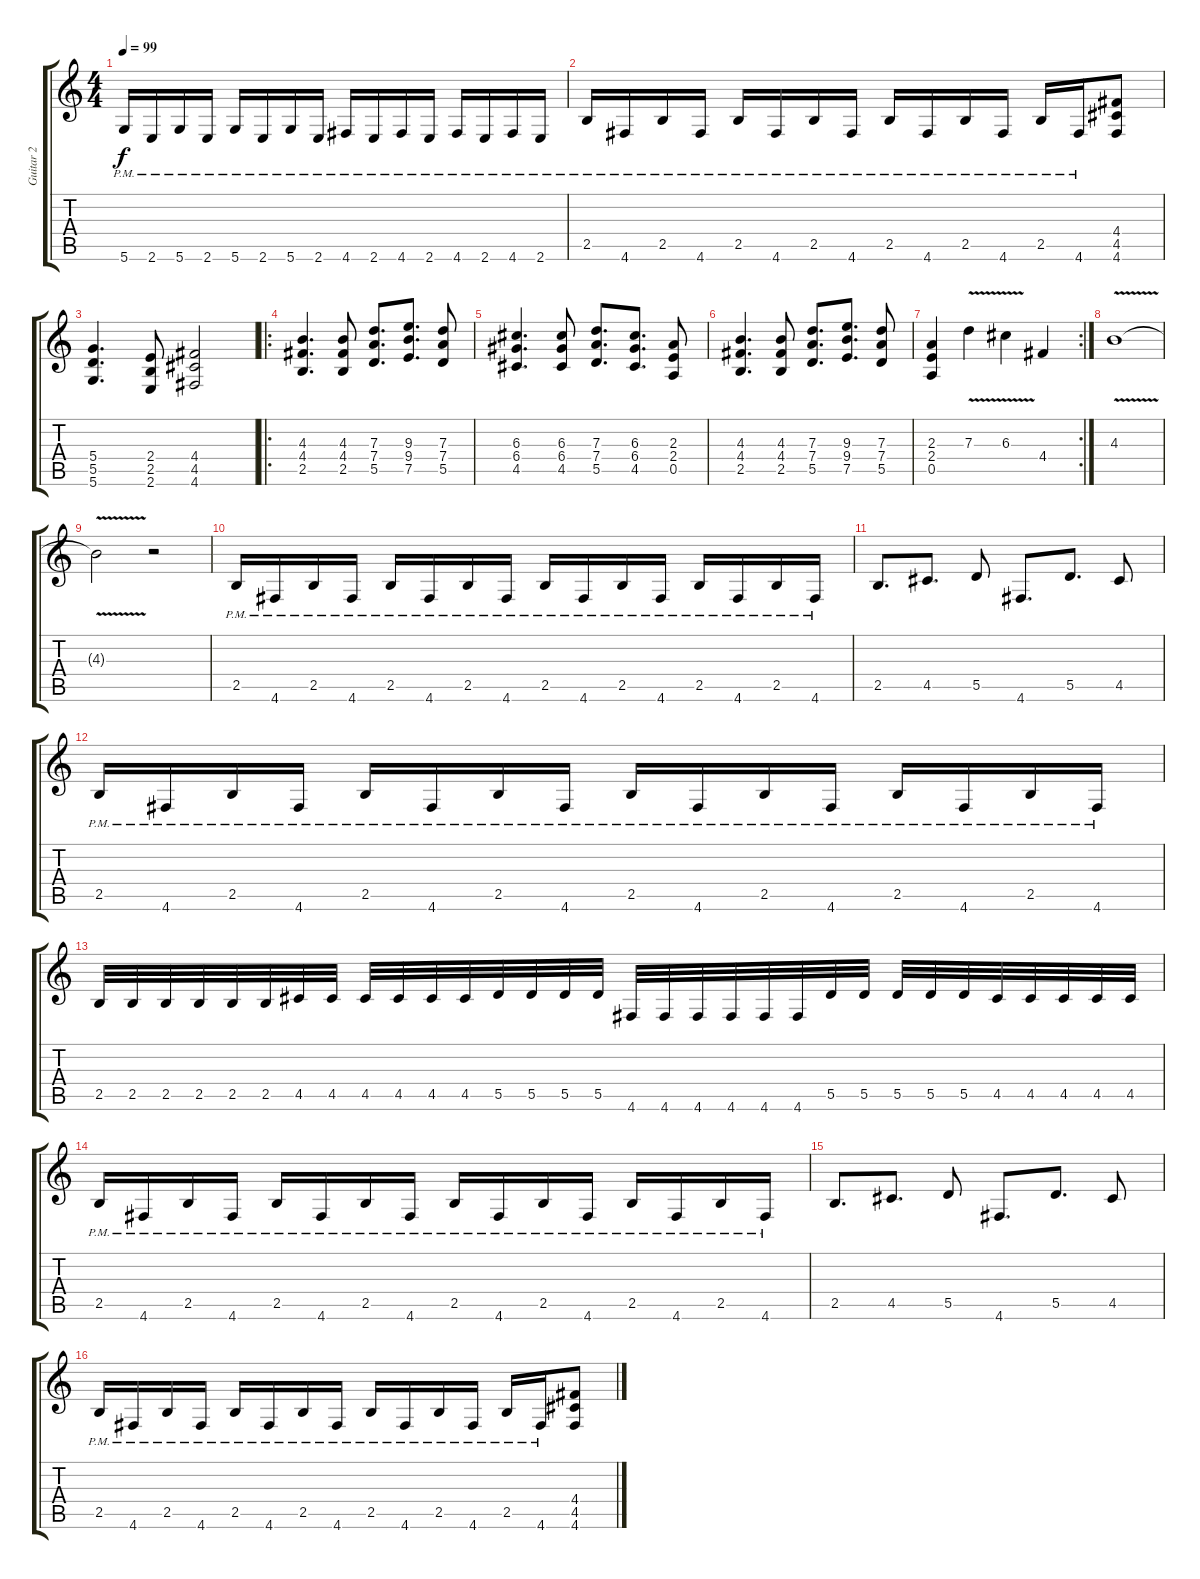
\track ("Guitar 2" "Guitar 2") {solo instrument distortionguitar}
\staff {score tabs}
\tuning (E4 B3 G3 D3 A2 D2) {hide}
\ts (4 4)
\tempo 99
\clef g2
\ks c
5.6{pm}.16{dy f} 2.6{pm}.16 5.6{pm}.16 2.6{pm}.16 5.6{pm}.16 2.6{pm}.16 5.6{pm}.16 2.6{pm}.16 4.6{pm}.16 2.6{pm}.16 4.6{pm}.16 2.6{pm}.16 4.6{pm}.16 2.6{pm}.16 4.6{pm}.16 2.6{pm}.16 |
2.5{pm}.16 4.6{pm}.16 2.5{pm}.16 4.6{pm}.16 2.5{pm}.16 4.6{pm}.16 2.5{pm}.16 4.6{pm}.16 2.5{pm}.16 4.6{pm}.16 2.5{pm}.16 4.6{pm}.16 2.5{pm}.16 4.6{pm}.16 (4.4 4.5 4.6).8 |
(5.4 5.5 5.6).4{d} (2.4 2.5 2.6).8 (4.4 4.5 4.6).2 |
\ro
(4.3 4.4 2.5).4{d} (4.3 4.4 2.5).8 (7.3 7.4 5.5).8{d} (9.3 9.4 7.5).8{d} (7.3 7.4 5.5).8 |
(6.3 6.4 4.5).4{d} (6.3 6.4 4.5).8 (7.3 7.4 5.5).8{d} (6.3 6.4 4.5).8{d} (2.3 2.4 0.5).8 |
(4.3 4.4 2.5).4{d} (4.3 4.4 2.5).8 (7.3 7.4 5.5).8{d} (9.3 9.4 7.5).8{d} (7.3 7.4 5.5).8 |
\rc 2
(2.3 2.4 0.5).4 7.3{v}.4 6.3{v}.4 4.4.4 |
4.3{v}.1 |
4.3{v t}.2 r.2 |
2.5{pm}.16 4.6{pm}.16 2.5{pm}.16 4.6{pm}.16 2.5{pm}.16 4.6{pm}.16 2.5{pm}.16 4.6{pm}.16 2.5{pm}.16 4.6{pm}.16 2.5{pm}.16 4.6{pm}.16 2.5{pm}.16 4.6{pm}.16 2.5{pm}.16 4.6{pm}.16 |
2.5.8{d} 4.5.8{d} 5.5.8 4.6.8{d} 5.5.8{d} 4.5.8 |
2.5{pm}.16 4.6{pm}.16 2.5{pm}.16 4.6{pm}.16 2.5{pm}.16 4.6{pm}.16 2.5{pm}.16 4.6{pm}.16 2.5{pm}.16 4.6{pm}.16 2.5{pm}.16 4.6{pm}.16 2.5{pm}.16 4.6{pm}.16 2.5{pm}.16 4.6{pm}.16 |
2.5.32 2.5.32 2.5.32 2.5.32 2.5.32 2.5.32 4.5.32 4.5.32 4.5.32 4.5.32 4.5.32 4.5.32 5.5.32 5.5.32 5.5.32 5.5.32 4.6.32 4.6.32 4.6.32 4.6.32 4.6.32 4.6.32 5.5.32 5.5.32 5.5.32 5.5.32 5.5.32 4.5.32 4.5.32 4.5.32 4.5.32 4.5.32 |
2.5{pm}.16 4.6{pm}.16 2.5{pm}.16 4.6{pm}.16 2.5{pm}.16 4.6{pm}.16 2.5{pm}.16 4.6{pm}.16 2.5{pm}.16 4.6{pm}.16 2.5{pm}.16 4.6{pm}.16 2.5{pm}.16 4.6{pm}.16 2.5{pm}.16 4.6{pm}.16 |
2.5.8{d} 4.5.8{d} 5.5.8 4.6.8{d} 5.5.8{d} 4.5.8 |
2.5{pm}.16 4.6{pm}.16 2.5{pm}.16 4.6{pm}.16 2.5{pm}.16 4.6{pm}.16 2.5{pm}.16 4.6{pm}.16 2.5{pm}.16 4.6{pm}.16 2.5{pm}.16 4.6{pm}.16 2.5{pm}.16 4.6{pm}.16 (4.4 4.5 4.6).8
